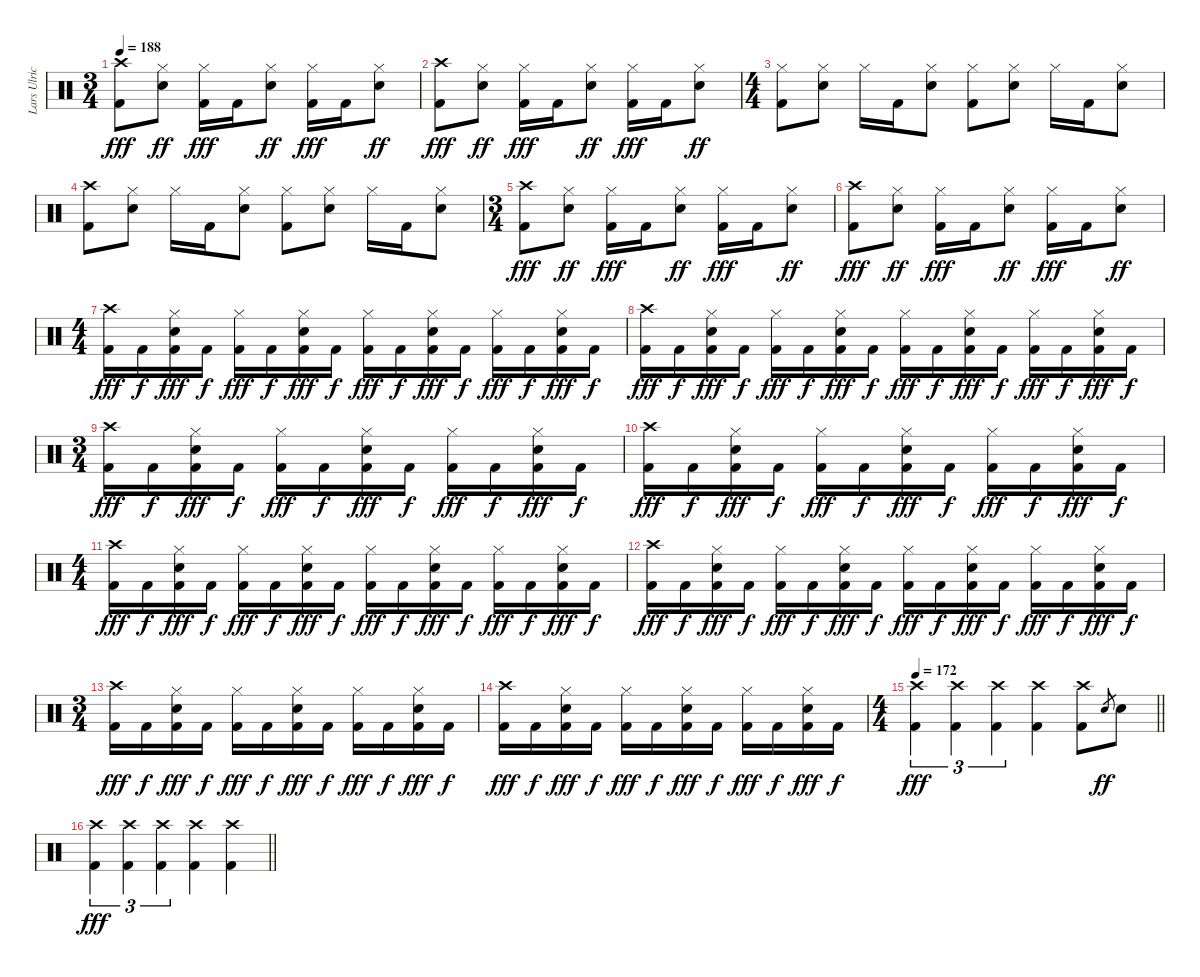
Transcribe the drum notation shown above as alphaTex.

\track ("Lars Ulrich" "Lars Ulric") {instrument percussion}
\staff {score}
\articulation defaults
\ts (3 4)
\tempo 188
\clef neutral
\ks c
("Crash high (hit)" "Kick (hit) 2").8{dy fff} ("Hi-Hat (closed)" "Snare (hit) 2").8{dy ff} ("Hi-Hat (closed)" "Kick (hit) 2").16{dy fff} "Kick (hit) 2".16 ("Hi-Hat (closed)" "Snare (hit) 2").8{dy ff} ("Hi-Hat (closed)" "Kick (hit) 2").16{dy fff} "Kick (hit) 2".16 ("Hi-Hat (closed)" "Snare (hit) 2").8{dy ff} |
("Crash high (hit)" "Kick (hit) 2").8{dy fff} ("Hi-Hat (closed)" "Snare (hit) 2").8{dy ff} ("Hi-Hat (closed)" "Kick (hit) 2").16{dy fff} "Kick (hit) 2".16 ("Hi-Hat (closed)" "Snare (hit) 2").8{dy ff} ("Hi-Hat (closed)" "Kick (hit) 2").16{dy fff} "Kick (hit) 2".16 ("Hi-Hat (closed)" "Snare (hit) 2").8{dy ff} |
\ts (4 4)
("Hi-Hat (closed)" "Kick (hit) 2").8 ("Hi-Hat (closed)" "Snare (hit) 2").8 "Hi-Hat (closed)".16 "Kick (hit) 2".16 ("Hi-Hat (closed)" "Snare (hit) 2").8 ("Hi-Hat (closed)" "Kick (hit) 2").8 ("Hi-Hat (closed)" "Snare (hit) 2").8 "Hi-Hat (closed)".16 "Kick (hit) 2".16 ("Hi-Hat (closed)" "Snare (hit) 2").8 |
("Crash high (hit)" "Kick (hit) 2").8 ("Hi-Hat (closed)" "Snare (hit) 2").8 "Hi-Hat (closed)".16 "Kick (hit) 2".16 ("Hi-Hat (closed)" "Snare (hit) 2").8 ("Hi-Hat (closed)" "Kick (hit) 2").8 ("Hi-Hat (closed)" "Snare (hit) 2").8 "Hi-Hat (closed)".16 "Kick (hit) 2".16 ("Hi-Hat (closed)" "Snare (hit) 2").8 |
\ts (3 4)
("Crash high (hit)" "Kick (hit) 2").8{dy fff} ("Hi-Hat (closed)" "Snare (hit) 2").8{dy ff} ("Hi-Hat (closed)" "Kick (hit) 2").16{dy fff} "Kick (hit) 2".16 ("Hi-Hat (closed)" "Snare (hit) 2").8{dy ff} ("Hi-Hat (closed)" "Kick (hit) 2").16{dy fff} "Kick (hit) 2".16 ("Hi-Hat (closed)" "Snare (hit) 2").8{dy ff} |
("Crash high (hit)" "Kick (hit) 2").8{dy fff} ("Hi-Hat (closed)" "Snare (hit) 2").8{dy ff} ("Hi-Hat (closed)" "Kick (hit) 2").16{dy fff} "Kick (hit) 2".16 ("Hi-Hat (closed)" "Snare (hit) 2").8{dy ff} ("Hi-Hat (closed)" "Kick (hit) 2").16{dy fff} "Kick (hit) 2".16 ("Hi-Hat (closed)" "Snare (hit) 2").8{dy ff} |
\ts (4 4)
("Crash high (hit)" "Kick (hit) 2").16{dy fff} "Kick (hit) 2".16{dy f} ("Hi-Hat (closed)" "Snare (hit) 2" "Kick (hit) 2").16{dy fff} "Kick (hit) 2".16{dy f} ("Hi-Hat (closed)" "Kick (hit) 2").16{dy fff} "Kick (hit) 2".16{dy f} ("Hi-Hat (closed)" "Snare (hit) 2" "Kick (hit) 2").16{dy fff} "Kick (hit) 2".16{dy f} ("Hi-Hat (closed)" "Kick (hit) 2").16{dy fff} "Kick (hit) 2".16{dy f} ("Hi-Hat (closed)" "Snare (hit) 2" "Kick (hit) 2").16{dy fff} "Kick (hit) 2".16{dy f} ("Hi-Hat (closed)" "Kick (hit) 2").16{dy fff} "Kick (hit) 2".16{dy f} ("Hi-Hat (closed)" "Snare (hit) 2" "Kick (hit) 2").16{dy fff} "Kick (hit) 2".16{dy f} |
("Crash high (hit)" "Kick (hit) 2").16{dy fff} "Kick (hit) 2".16{dy f} ("Hi-Hat (closed)" "Snare (hit) 2" "Kick (hit) 2").16{dy fff} "Kick (hit) 2".16{dy f} ("Hi-Hat (closed)" "Kick (hit) 2").16{dy fff} "Kick (hit) 2".16{dy f} ("Hi-Hat (closed)" "Snare (hit) 2" "Kick (hit) 2").16{dy fff} "Kick (hit) 2".16{dy f} ("Hi-Hat (closed)" "Kick (hit) 2").16{dy fff} "Kick (hit) 2".16{dy f} ("Hi-Hat (closed)" "Snare (hit) 2" "Kick (hit) 2").16{dy fff} "Kick (hit) 2".16{dy f} ("Hi-Hat (closed)" "Kick (hit) 2").16{dy fff} "Kick (hit) 2".16{dy f} ("Hi-Hat (closed)" "Snare (hit) 2" "Kick (hit) 2").16{dy fff} "Kick (hit) 2".16{dy f} |
\ts (3 4)
("Crash high (hit)" "Kick (hit) 2").16{dy fff} "Kick (hit) 2".16{dy f} ("Hi-Hat (closed)" "Snare (hit) 2" "Kick (hit) 2").16{dy fff} "Kick (hit) 2".16{dy f} ("Hi-Hat (closed)" "Kick (hit) 2").16{dy fff} "Kick (hit) 2".16{dy f} ("Hi-Hat (closed)" "Snare (hit) 2" "Kick (hit) 2").16{dy fff} "Kick (hit) 2".16{dy f} ("Hi-Hat (closed)" "Kick (hit) 2").16{dy fff} "Kick (hit) 2".16{dy f} ("Hi-Hat (closed)" "Snare (hit) 2" "Kick (hit) 2").16{dy fff} "Kick (hit) 2".16{dy f} |
("Crash high (hit)" "Kick (hit) 2").16{dy fff} "Kick (hit) 2".16{dy f} ("Hi-Hat (closed)" "Snare (hit) 2" "Kick (hit) 2").16{dy fff} "Kick (hit) 2".16{dy f} ("Hi-Hat (closed)" "Kick (hit) 2").16{dy fff} "Kick (hit) 2".16{dy f} ("Hi-Hat (closed)" "Snare (hit) 2" "Kick (hit) 2").16{dy fff} "Kick (hit) 2".16{dy f} ("Hi-Hat (closed)" "Kick (hit) 2").16{dy fff} "Kick (hit) 2".16{dy f} ("Hi-Hat (closed)" "Snare (hit) 2" "Kick (hit) 2").16{dy fff} "Kick (hit) 2".16{dy f} |
\ts (4 4)
("Crash high (hit)" "Kick (hit) 2").16{dy fff} "Kick (hit) 2".16{dy f} ("Hi-Hat (closed)" "Snare (hit) 2" "Kick (hit) 2").16{dy fff} "Kick (hit) 2".16{dy f} ("Hi-Hat (closed)" "Kick (hit) 2").16{dy fff} "Kick (hit) 2".16{dy f} ("Hi-Hat (closed)" "Snare (hit) 2" "Kick (hit) 2").16{dy fff} "Kick (hit) 2".16{dy f} ("Hi-Hat (closed)" "Kick (hit) 2").16{dy fff} "Kick (hit) 2".16{dy f} ("Hi-Hat (closed)" "Snare (hit) 2" "Kick (hit) 2").16{dy fff} "Kick (hit) 2".16{dy f} ("Hi-Hat (closed)" "Kick (hit) 2").16{dy fff} "Kick (hit) 2".16{dy f} ("Hi-Hat (closed)" "Snare (hit) 2" "Kick (hit) 2").16{dy fff} "Kick (hit) 2".16{dy f} |
("Crash high (hit)" "Kick (hit) 2").16{dy fff} "Kick (hit) 2".16{dy f} ("Hi-Hat (closed)" "Snare (hit) 2" "Kick (hit) 2").16{dy fff} "Kick (hit) 2".16{dy f} ("Hi-Hat (closed)" "Kick (hit) 2").16{dy fff} "Kick (hit) 2".16{dy f} ("Hi-Hat (closed)" "Snare (hit) 2" "Kick (hit) 2").16{dy fff} "Kick (hit) 2".16{dy f} ("Hi-Hat (closed)" "Kick (hit) 2").16{dy fff} "Kick (hit) 2".16{dy f} ("Hi-Hat (closed)" "Snare (hit) 2" "Kick (hit) 2").16{dy fff} "Kick (hit) 2".16{dy f} ("Hi-Hat (closed)" "Kick (hit) 2").16{dy fff} "Kick (hit) 2".16{dy f} ("Hi-Hat (closed)" "Snare (hit) 2" "Kick (hit) 2").16{dy fff} "Kick (hit) 2".16{dy f} |
\ts (3 4)
("Crash high (hit)" "Kick (hit) 2").16{dy fff} "Kick (hit) 2".16{dy f} ("Hi-Hat (closed)" "Snare (hit) 2" "Kick (hit) 2").16{dy fff} "Kick (hit) 2".16{dy f} ("Hi-Hat (closed)" "Kick (hit) 2").16{dy fff} "Kick (hit) 2".16{dy f} ("Hi-Hat (closed)" "Snare (hit) 2" "Kick (hit) 2").16{dy fff} "Kick (hit) 2".16{dy f} ("Hi-Hat (closed)" "Kick (hit) 2").16{dy fff} "Kick (hit) 2".16{dy f} ("Hi-Hat (closed)" "Snare (hit) 2" "Kick (hit) 2").16{dy fff} "Kick (hit) 2".16{dy f} |
("Crash high (hit)" "Kick (hit) 2").16{dy fff} "Kick (hit) 2".16{dy f} ("Hi-Hat (closed)" "Snare (hit) 2" "Kick (hit) 2").16{dy fff} "Kick (hit) 2".16{dy f} ("Hi-Hat (closed)" "Kick (hit) 2").16{dy fff} "Kick (hit) 2".16{dy f} ("Hi-Hat (closed)" "Snare (hit) 2" "Kick (hit) 2").16{dy fff} "Kick (hit) 2".16{dy f} ("Hi-Hat (closed)" "Kick (hit) 2").16{dy fff} "Kick (hit) 2".16{dy f} ("Hi-Hat (closed)" "Snare (hit) 2" "Kick (hit) 2").16{dy fff} "Kick (hit) 2".16{dy f} |
\ts (4 4)
\tempo 172
\barLineRight lightlight
("Crash high (hit)" "Kick (hit) 2").4{tu (3 2) dy fff} ("Crash high (hit)" "Kick (hit) 2").4{tu (3 2)} ("Crash high (hit)" "Kick (hit) 2").4{tu (3 2)} ("Crash high (hit)" "Kick (hit) 2").4 ("Crash high (hit)" "Kick (hit) 2").8 "Snare (hit) 2"{sl}.8{gr dy ff} "Snare (hit) 2".8 |
\section ("" "")
\barLineRight lightlight
("Crash high (hit)" "Kick (hit) 2").4{tu (3 2) dy fff} ("Crash high (hit)" "Kick (hit) 2").4{tu (3 2)} ("Crash high (hit)" "Kick (hit) 2").4{tu (3 2)} ("Crash high (hit)" "Kick (hit) 2").4 ("Crash high (hit)" "Kick (hit) 2").4
